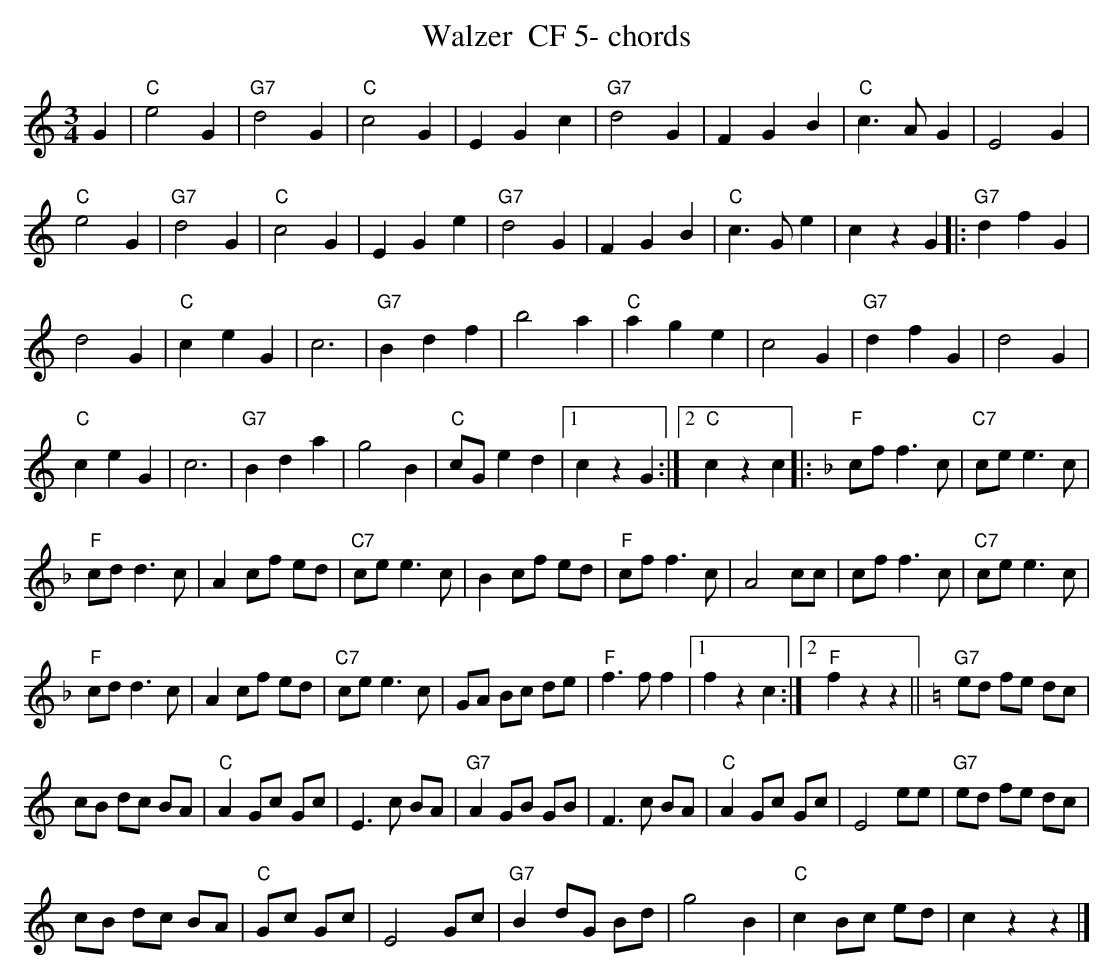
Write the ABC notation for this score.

X:1
T:Walzer  CF 5- chords
M:3/4
L:1/4
K:Cmaj%%MIDI gchordon
G| "C"e2G | "G7"d2G | "C"c2G | EGc | "G7"d2G | FGB | "C"c>AG | E2G |
"C"e2G | "G7"d2G | "C"c2G | EGe | "G7"d2G | FGB | "C"c>Ge | czG |: "G7"dfG |
d2G | "C"ceG | c3 | "G7"Bdf | b2a | "C"age | c2G | "G7"dfG | d2G |
"C"ceG | c3 | "G7"Bda | g2B | "C"c/2G/2ed |1 czG :|2 "C"czc |: [K:Fmaj] [L:1/8] "F"cff3c | "C7"cee3c |
"F"cdd3c | A2cf ed | "C7"ce e3c | B2cf ed | "F"cf f3c | A4cc | cff3c | "C7"cee3c |
"F"cdd3c | A2 cf ed | "C7"cee3c | GA Bc de | "F"f3ff2 |1 f2z2c2 :|2 "F"f2z2z2 || [K:Cmaj] "G7"ed fe dc |
cB dc BA | "C"A2Gc Gc | E3c BA | "G7"A2 GB GB | F3c BA | "C"A2 Gc Gc | E4ee | "G7"ed fe dc |
cB dc BA | "C" Gc Gc | E4Gc | "G7"B2 dG Bd | g4B2 | "C"c2 Bc ed | c2z2z2 |]
